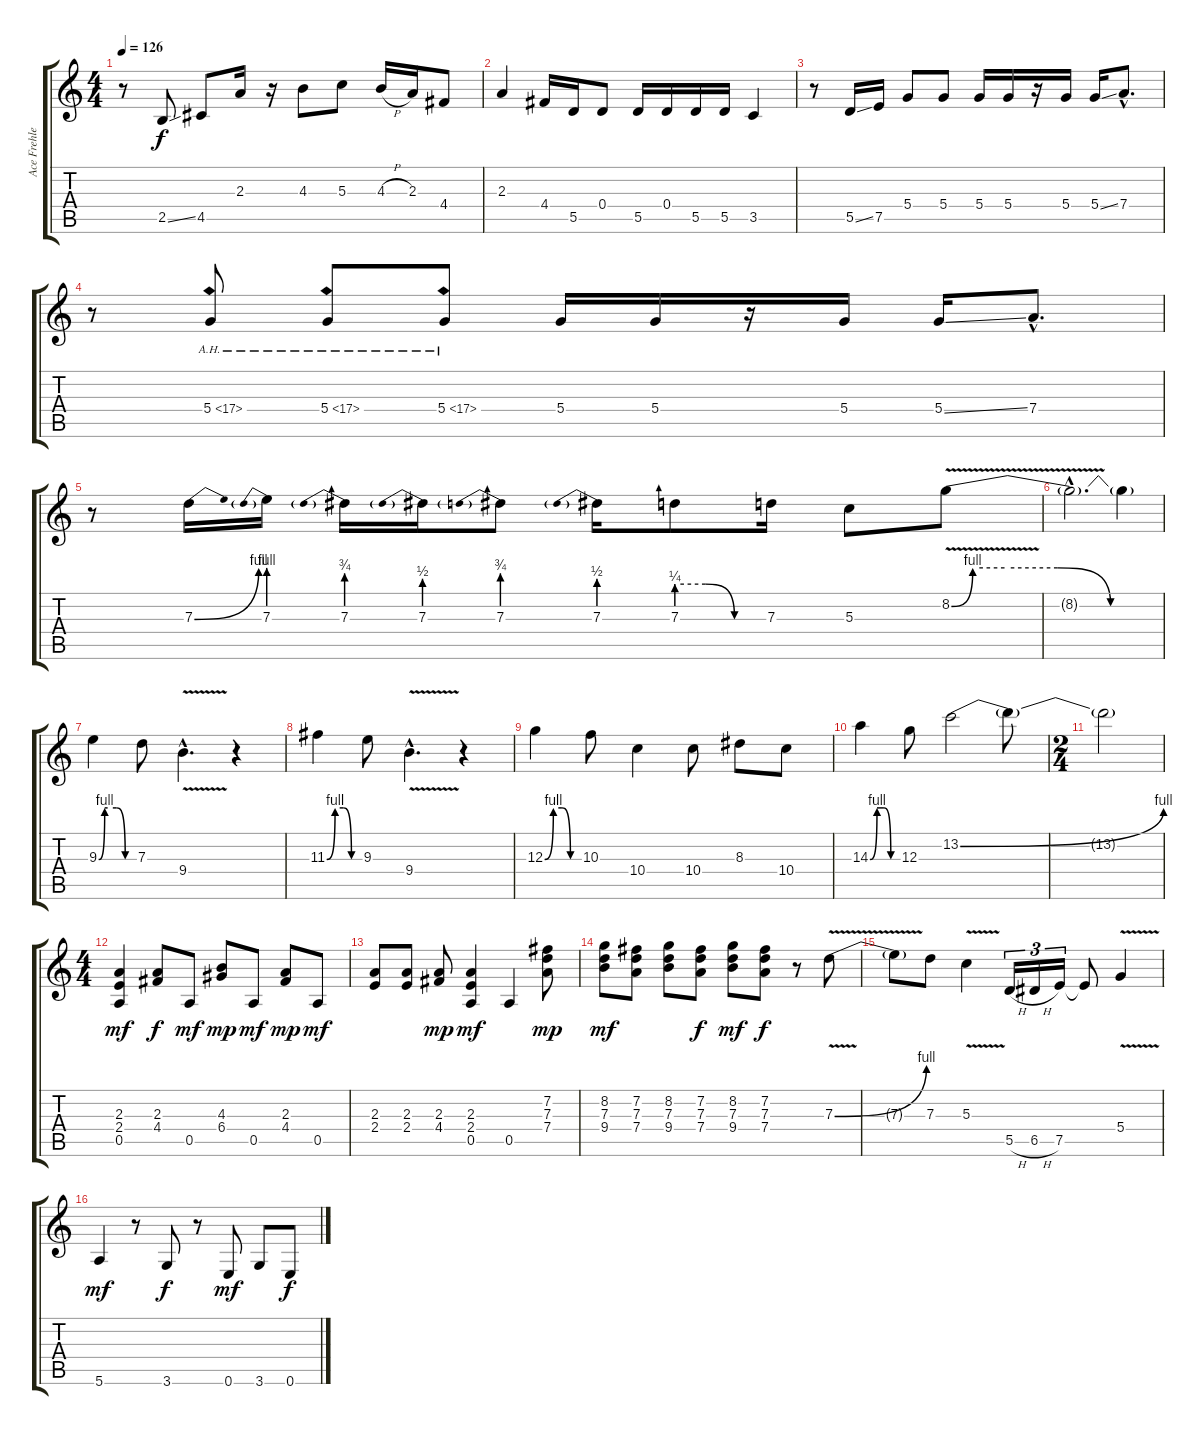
\track ("Ace Frehley" "Ace Frehle") {instrument distortionguitar}
\staff {score tabs}
\tuning (E4 B3 G3 D3 A2 E2) {hide}
\ts (4 4)
\tempo 126
\clef g2
\ks c
r.8{dy f} 2.5{ss}.8 4.5.8 2.3.16 r.16 4.3.8 5.3.8 4.3{h}.16 2.3.16 4.4.8 |
2.3.4 4.4.16 5.5.16 0.4.8 5.5.16 0.4.16 5.5.16 5.5.16 3.5.4 |
r.8 5.5{ss}.16 7.5.16 5.4.8 5.4.8 5.4.16 5.4.16 r.16 5.4.16 5.4{ss}.16 7.4{hac}.8{d} |
r.8 5.4{ah 12}.8 5.4{ah 12}.8 5.4{ah 12}.8 5.4.16 5.4.16 r.16 5.4.16 5.4{ss}.16 7.4{hac}.8{d} |
r.8 7.3{be (bend 0 0 60 4)}.16 7.3{be (prebend 0 4 60 4)}.16 7.3{be (prebend 0 3 60 3)}.16 7.3{be (prebend 0 2 60 2)}.16 7.3{be (prebend 0 3 60 3)}.8 7.3{be (prebend 0 2 60 2)}.16 7.3{be (custom 0 1 20 1 40 0 60 0)}.8 7.3.16 5.3.8 8.2{be (custom 0 0 6 4 15 4 30 4 45 0 60 0) v}.8 |
8.2{hac t}.2{d} 8.2{t}.4 |
9.3{be (custom 0 0 10 4 15 4 30 4 45 0 60 0)}.4 7.3.8 9.4{v hac}.4{d} r.4 |
11.3{be (custom 0 0 15 4 30 4 45 0 60 0)}.4 9.3.8 9.4{v hac}.4{d} r.4 |
12.3{be (custom 0 0 15 4 30 4 45 0 60 0)}.4 10.3.8 10.4.4 10.4.8 8.3.8 10.4.8 |
14.3{be (custom 0 0 15 4 30 4 45 0 60 0)}.4 12.3.8 13.2{be (bend 0 0 60 4)}.2 13.2{t}.8 |
\ts (2 4)
13.2{t}.2 |
\ts (4 4)
(2.3 2.4 0.5).4{dy mf} (2.3 4.4).8{dy f} 0.5.8{dy mf} (4.3 6.4).8{dy mp} 0.5.8{dy mf} (2.3 4.4).8{dy mp} 0.5.8{dy mf} |
(2.3 2.4).8 (2.3 2.4).8 (2.3 4.4).8{dy mp} (2.3 2.4 0.5).4{dy mf} 0.5.4 (7.2 7.3 7.4).8{dy mp} |
(8.2 7.3 9.4).8{dy mf} (7.2 7.3 7.4).8 (8.2 7.3 9.4).8 (7.2 7.3 7.4).8{dy f} (8.2 7.3 9.4).8{dy mf} (7.2 7.3 7.4).8{dy f} r.8 7.3{be (bend 0 0 60 4) v}.8 |
7.3{t}.8 7.3.8 5.3{v}.4 5.5{h}.16{tu (3 2)} 6.5{h}.16{tu (3 2)} 7.5.16{tu (3 2)} 7.5{t}.8 5.4{v}.4 |
5.6.4{dy mf} r.8 3.6.8{dy f} r.8 0.6.8{dy mf} 3.6.8 0.6.8{dy f}
